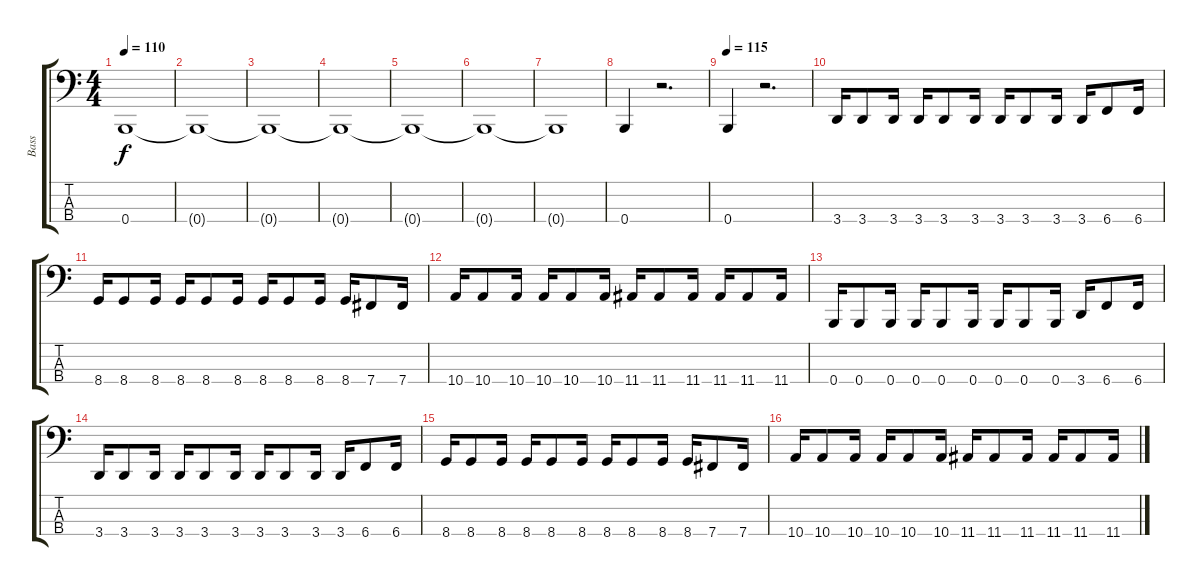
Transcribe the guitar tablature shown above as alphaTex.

\track ("Bass" "Bass") {instrument electricbasspick}
\staff {score tabs}
\tuning (E2 B1 Gb1 B0) {hide}
\ts (4 4)
\tempo 110
\clef f4
\ks c
0.4.1{dy f} |
0.4{t}.1 |
0.4{t}.1 |
0.4{t}.1 |
0.4{t}.1 |
0.4{t}.1 |
0.4{t}.1 |
0.4.4 r.2{d} |
\tempo 115
0.4.4 r.2{d} |
3.4.16 3.4.8 3.4.16 3.4.16 3.4.8 3.4.16 3.4.16 3.4.8 3.4.16 3.4.16 6.4.8 6.4.16 |
8.4.16 8.4.8 8.4.16 8.4.16 8.4.8 8.4.16 8.4.16 8.4.8 8.4.16 8.4.16 7.4.8 7.4.16 |
10.4.16 10.4.8 10.4.16 10.4.16 10.4.8 10.4.16 11.4.16 11.4.8 11.4.16 11.4.16 11.4.8 11.4.16 |
0.4.16 0.4.8 0.4.16 0.4.16 0.4.8 0.4.16 0.4.16 0.4.8 0.4.16 3.4.16 6.4.8 6.4.16 |
3.4.16 3.4.8 3.4.16 3.4.16 3.4.8 3.4.16 3.4.16 3.4.8 3.4.16 3.4.16 6.4.8 6.4.16 |
8.4.16 8.4.8 8.4.16 8.4.16 8.4.8 8.4.16 8.4.16 8.4.8 8.4.16 8.4.16 7.4.8 7.4.16 |
10.4.16 10.4.8 10.4.16 10.4.16 10.4.8 10.4.16 11.4.16 11.4.8 11.4.16 11.4.16 11.4.8 11.4.16
